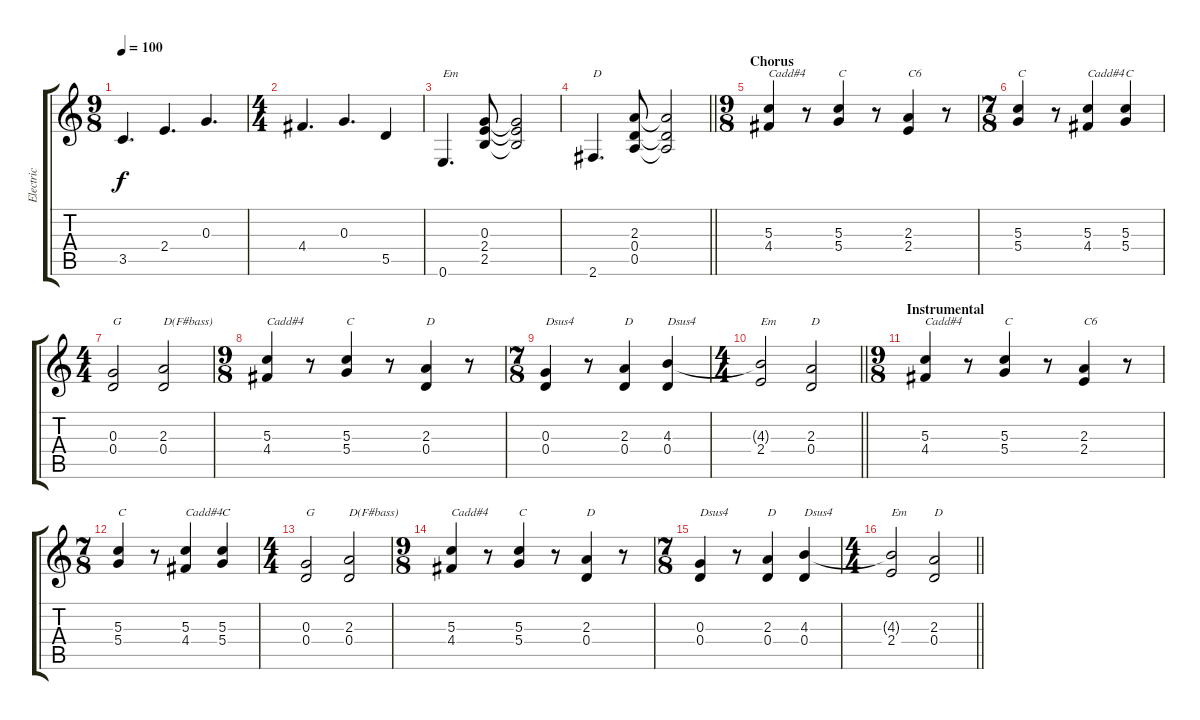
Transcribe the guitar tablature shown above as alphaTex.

\track ("Electric" "Electric") {instrument overdrivenguitar}
\staff {score tabs}
\tuning (E4 B3 G3 D3 A2 E2) {hide}
\ts (9 8)
\tempo 100
\clef g2
\ks c
3.5.4{d dy f} 2.4.4{d} 0.3.4{d} |
\ts (4 4)
4.4.4{d} 0.3.4{d} 5.5.4 |
0.6.4{d txt "Em"} (0.3 2.4 2.5).8 (0.3{t} 2.4{t} 2.5{t}).2 |
\barLineRight lightlight
2.6.4{d txt "D"} (2.3 0.4 0.5).8 (2.3{t} 0.4{t} 0.5{t}).2 |
\ts (9 8)
\section ("" "Chorus")
(5.3 4.4).4{txt "Cadd#4"} r.8 (5.3 5.4).4{txt "C"} r.8 (2.3 2.4).4{txt "C6"} r.8 |
\ts (7 8)
(5.3 5.4).4{txt "C"} r.8 (5.3 4.4).4{txt "Cadd#4"} (5.3 5.4).4{txt "C"} |
\ts (4 4)
(0.3 0.4).2{txt "G"} (2.3 0.4).2{txt "D(F#bass)"} |
\ts (9 8)
(5.3 4.4).4{txt "Cadd#4"} r.8 (5.3 5.4).4{txt "C"} r.8 (2.3 0.4).4{txt "D"} r.8 |
\ts (7 8)
(0.3 0.4).4{txt "Dsus4"} r.8 (2.3 0.4).4{txt "D"} (4.3 0.4).4{txt "Dsus4"} |
\ts (4 4)
\barLineRight lightlight
(4.3{t} 2.4).2{txt "Em"} (2.3 0.4).2{txt "D"} |
\ts (9 8)
\section ("" "Instrumental")
(5.3 4.4).4{txt "Cadd#4"} r.8 (5.3 5.4).4{txt "C"} r.8 (2.3 2.4).4{txt "C6"} r.8 |
\ts (7 8)
(5.3 5.4).4{txt "C"} r.8 (5.3 4.4).4{txt "Cadd#4"} (5.3 5.4).4{txt "C"} |
\ts (4 4)
(0.3 0.4).2{txt "G"} (2.3 0.4).2{txt "D(F#bass)"} |
\ts (9 8)
(5.3 4.4).4{txt "Cadd#4"} r.8 (5.3 5.4).4{txt "C"} r.8 (2.3 0.4).4{txt "D"} r.8 |
\ts (7 8)
(0.3 0.4).4{txt "Dsus4"} r.8 (2.3 0.4).4{txt "D"} (4.3 0.4).4{txt "Dsus4"} |
\ts (4 4)
\barLineRight lightlight
(4.3{t} 2.4).2{txt "Em"} (2.3 0.4).2{txt "D"}
